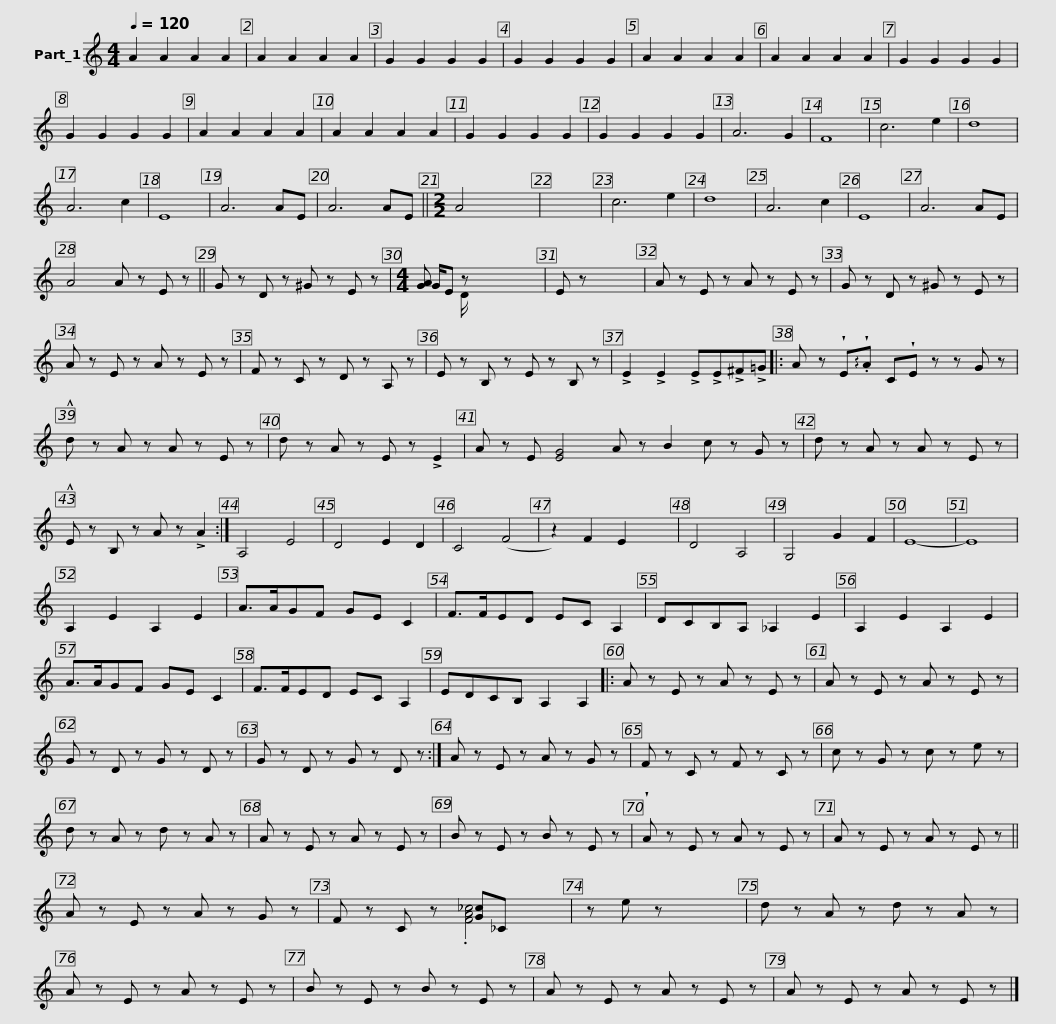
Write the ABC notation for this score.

X:1
%%score ( 1 2 3 )
L:1/8
Q:1/4=120
M:4/4
I:linebreak $
K:C
V:1 treble
V:2 treble
V:3 treble
V:1
 A2 A2 A2 A2 | A2 A2 A2 A2 | G2 G2 G2 G2 | G2 G2 G2 G2 | A2 A2 A2 A2 | %5
 A2 A2 A2 A2 | G2 G2 G2 G2 | G2 G2 G2 G2 |$ A2 A2 A2 A2 | A2 A2 A2 A2 | %10
 G2 G2 G2 G2 | G2 G2 G2 G2 | A6 G2 | F8 | c6 e2 | %15
 d8 | A6 c2 | E8 | A6 AE |$ A6 AE || %20
[M:2/2] A4 x4 | x8 | c6 e2 | d8 | A6 c2 | %25
 E8 | A6 AE | A4 A z E z || G z D z ^G z E z |$[M:4/4] [GA] z x6 | %30
 E z x6 | A z E z A z E z | G z D z ^G z E z | A z E z A z E z |$ F z C z D z A, z | %35
 E z B, z E z B, z | !>!E2 !>!E2 !>!E!>!E!>!^F!>!=G |: A z !wedge!E!arpeggio!!wedge!.A C!wedge!E z z G z |$ !^!d z A z A z E z | d z A z E z !>!E2 | %40
 A z E [EG]4 A z B2 c z G z | d z A z A z E z |$ !^!E z B, z A z !>!A2 :| A,4 E4 | D4 E2 D2 | %45
 C4 (F4 | z2) F2 E2 x2 | D4 A,4 | G,4 G2 F2 | E8- | %50
 E8 | A,2 E2 A,2 E2 |$ A>AGF GE C2 | F>FED EC A,2 | DCB,A, _A,2 E2 | %55
 A,2 E2 A,2 E2 | A>AGF GE C2 |$ F>FED EC A,2 | EDCB, A,2 A,2 |: A z E z A z E z | %60
 A z E z A z E z |$ G z D z G z D z | G z D z G z D z :| A z E z A z G z | F z C z F z C z |$ %65
 c z G z c z e z | d z A z d z A z | A z E z A z E z | B z E z B z E z |$ !wedge!A z E z A z E z | %70
 A z E z A z E z || A z E z A z G z | F z C z [G_c]_C x2 | z e z x5 |$ d z A z d z A z | %75
 A z E z A z E z | B z E z B z E z | A z E z A z E z |$ A z E z A z E z |] %79
V:2
 x8 | x8 | x8 | x8 | x8 | %5
 x8 | x8 | x8 |$ x8 | x8 | %10
 x8 | x8 | x8 | x8 | x8 | %15
 x8 | x8 | x8 | x8 |$ x8 || %20
[M:2/2] x8 | x8 | x8 | x8 | x8 | %25
 x8 | x8 | x8 || x8 |$[M:4/4] G/E x13/2 | %30
 x8 | x8 | x8 | x8 |$ x8 | %35
 x8 | x8 |: x10 |$ x8 | x8 | %40
 x15 | x8 |$ x8 :| x8 | x8 | %45
 x8 | x8 | x8 | x8 | x8 | %50
 x8 | x8 |$ x8 | x8 | x8 | %55
 x8 | x8 |$ x8 | x8 |: x8 | %60
 x8 |$ x8 | x8 :| x8 | x8 |$ %65
 x8 | x8 | x8 | x8 |$ x8 | %70
 x8 || x8 | x4 .[FA_c]4 | x8 |$ x8 | %75
 x8 | x8 | x8 |$ x8 |] %79
V:3
 x8 | x8 | x8 | x8 | x8 | %5
 x8 | x8 | x8 |$ x8 | x8 | %10
 x8 | x8 | x8 | x8 | x8 | %15
 x8 | x8 | x8 | x8 |$ x8 || %20
[M:2/2] x8 | x8 | x8 | x8 | x8 | %25
 x8 | x8 | x8 || x8 |$[M:4/4] x D/ x13/2 | %30
 x8 | x8 | x8 | x8 |$ x8 | %35
 x8 | x8 |: x10 |$ x8 | x8 | %40
 x15 | x8 |$ x8 :| x8 | x8 | %45
 x8 | x8 | x8 | x8 | x8 | %50
 x8 | x8 |$ x8 | x8 | x8 | %55
 x8 | x8 |$ x8 | x8 |: x8 | %60
 x8 |$ x8 | x8 :| x8 | x8 |$ %65
 x8 | x8 | x8 | x8 |$ x8 | %70
 x8 || x8 | x8 | x8 |$ x8 | %75
 x8 | x8 | x8 |$ x8 |] %79
